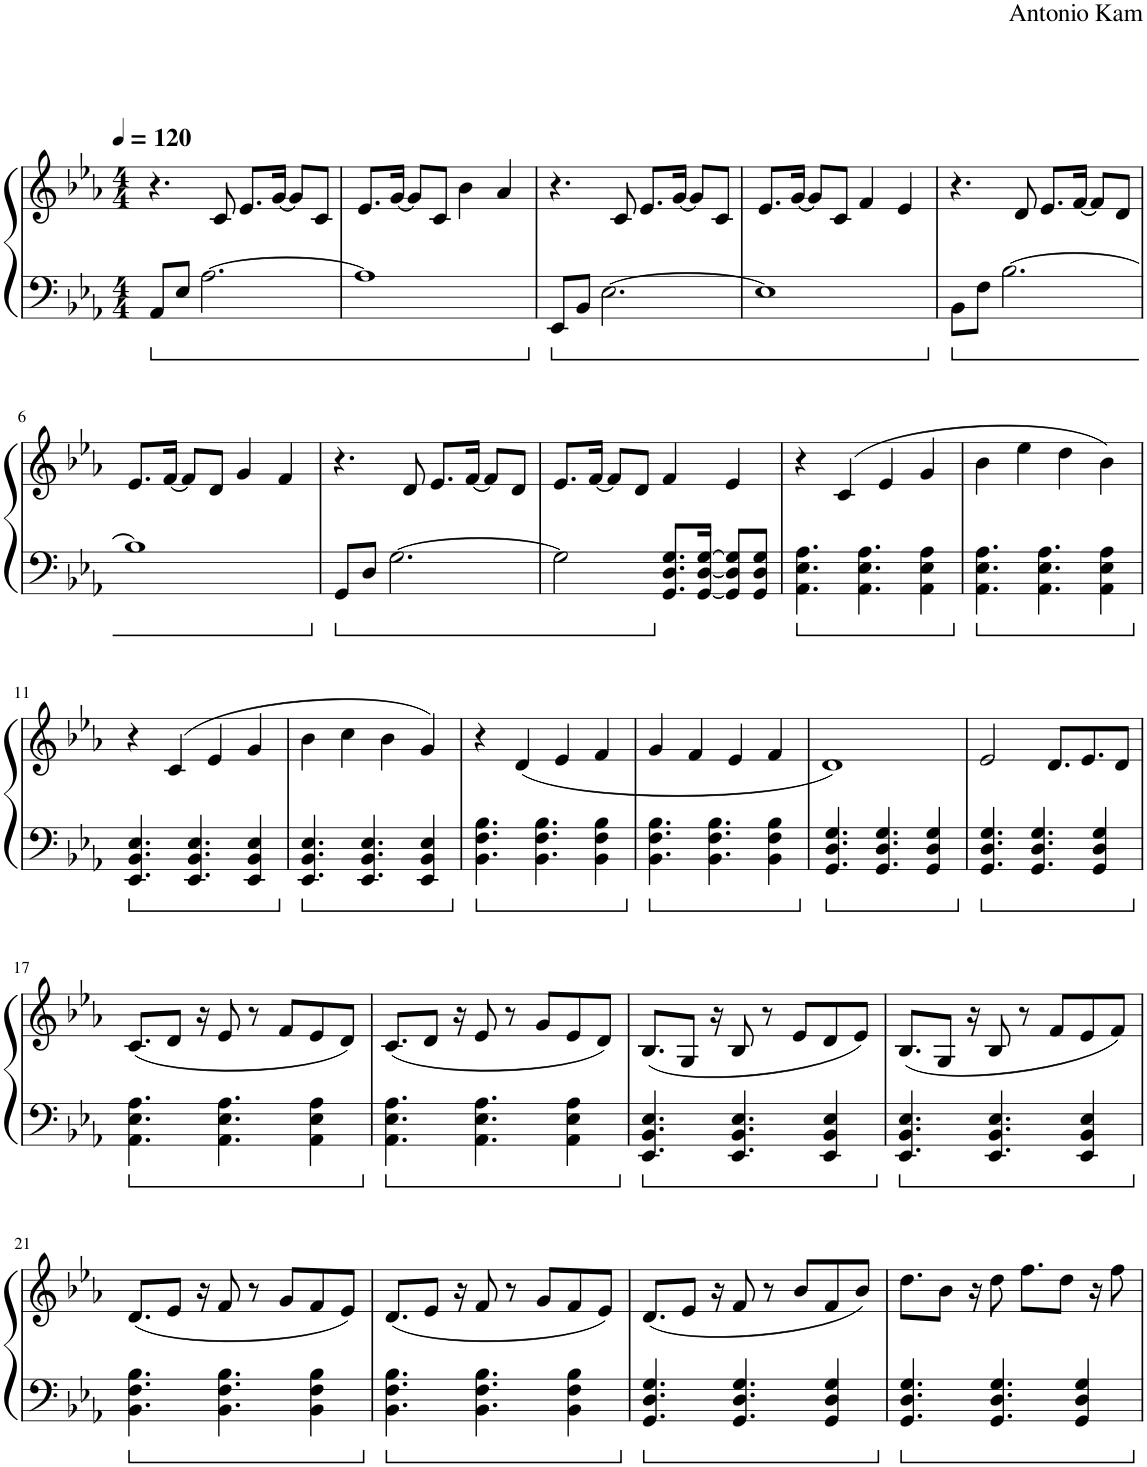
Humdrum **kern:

**kern	**kern
*part1	*part1
*staff2	*staff1
*I"Piano	*
*I'Pno.	*
*clefF4	*clefG2
*k[b-e-a-]	*k[b-e-a-]
*M4/4	*M4/4
*MM120	*MM120
=1	=1
8AA-/L	4.r
8E-/J	.
[2.A-\	.
.	8c/
.	8.e-/L
.	[16g/Jk
.	8g/L]
.	8c/J
=2	=2
1A-]	8.e-/L
.	[16g/Jk
.	8g/L]
.	8c/J
.	4b-\
.	4a-/
=3	=3
8EE-/L	4.r
8BB-/J	.
[2.E-\	.
.	8c/
.	8.e-/L
.	[16g/Jk
.	8g/L]
.	8c/J
=4	=4
1E-]	8.e-/L
.	[16g/Jk
.	8g/L]
.	8c/J
.	4f/
.	4e-/
=5	=5
8BB-\L	4.r
8F\J	.
[2.B-\	.
.	8d/
.	8.e-/L
.	[16f/Jk
.	8f/L]
.	8d/J
!!LO:LB:g=z
=6	=6
1B-]	8.e-/L
.	[16f/Jk
.	8f/L]
.	8d/J
.	4g/
.	4f/
=7	=7
8GG/L	4.r
8D/J	.
[2.G\	.
.	8d/
.	8.e-/L
.	[16f/Jk
.	8f/L]
.	8d/J
=8	=8
2G\]	8.e-/L
.	[16f/Jk
.	8f/L]
.	8d/J
8.GG/ 8.D/ 8.G/L	4f/
[16GG/ [16D/ [16G/Jk	.
8GG/] 8D/] 8G/]L	4e-/
8GG/ 8D/ 8G/J	.
=9	=9
4.AA-\ 4.E-\ 4.A-\	4r
.	(4c/
4.AA-\ 4.E-\ 4.A-\	.
.	4e-/
4AA-\ 4E-\ 4A-\	4g/
=10	=10
4.AA-\ 4.E-\ 4.A-\	4b-\
.	4ee-\
4.AA-\ 4.E-\ 4.A-\	.
.	4dd\
4AA-\ 4E-\ 4A-\	4b-\)
!!LO:LB:g=z
=11	=11
4.EE-/ 4.BB-/ 4.E-/	4r
.	(4c/
4.EE-/ 4.BB-/ 4.E-/	.
.	4e-/
4EE-/ 4BB-/ 4E-/	4g/
=12	=12
4.EE-/ 4.BB-/ 4.E-/	4b-\
.	4cc\
4.EE-/ 4.BB-/ 4.E-/	.
.	4b-\
4EE-/ 4BB-/ 4E-/	4g/)
=13	=13
4.BB-\ 4.F\ 4.B-\	4r
.	(4d/
4.BB-\ 4.F\ 4.B-\	.
.	4e-/
4BB-\ 4F\ 4B-\	4f/
=14	=14
4.BB-\ 4.F\ 4.B-\	4g/
.	4f/
4.BB-\ 4.F\ 4.B-\	.
.	4e-/
4BB-\ 4F\ 4B-\	4f/
=15	=15
4.GG/ 4.D/ 4.G/	1d)
4.GG/ 4.D/ 4.G/	.
4GG/ 4D/ 4G/	.
=16	=16
4.GG/ 4.D/ 4.G/	2e-/
4.GG/ 4.D/ 4.G/	.
.	8.d/L
.	8.e-/
4GG/ 4D/ 4G/	.
.	8d/J
!!LO:LB:g=z
=17	=17
4.AA-\ 4.E-\ 4.A-\	(8.c/L
.	8d/J
.	16r
4.AA-\ 4.E-\ 4.A-\	8e-/
.	8r
.	8f/L
4AA-\ 4E-\ 4A-\	8e-/
.	8d/J)
=18	=18
4.AA-\ 4.E-\ 4.A-\	(8.c/L
.	8d/J
.	16r
4.AA-\ 4.E-\ 4.A-\	8e-/
.	8r
.	8g/L
4AA-\ 4E-\ 4A-\	8e-/
.	8d/J)
=19	=19
4.EE-/ 4.BB-/ 4.E-/	(8.B-/L
.	8G/J
.	16r
4.EE-/ 4.BB-/ 4.E-/	8B-/
.	8r
.	8e-/L
4EE-/ 4BB-/ 4E-/	8d/
.	8e-/J)
=20	=20
4.EE-/ 4.BB-/ 4.E-/	(8.B-/L
.	8G/J
.	16r
4.EE-/ 4.BB-/ 4.E-/	8B-/
.	8r
.	8f/L
4EE-/ 4BB-/ 4E-/	8e-/
.	8f/J)
!!LO:LB:g=z
=21	=21
4.BB-\ 4.F\ 4.B-\	(8.d/L
.	8e-/J
.	16r
4.BB-\ 4.F\ 4.B-\	8f/
.	8r
.	8g/L
4BB-\ 4F\ 4B-\	8f/
.	8e-/J)
=22	=22
4.BB-\ 4.F\ 4.B-\	(8.d/L
.	8e-/J
.	16r
4.BB-\ 4.F\ 4.B-\	8f/
.	8r
.	8g/L
4BB-\ 4F\ 4B-\	8f/
.	8e-/J)
=23	=23
4.GG/ 4.D/ 4.G/	(8.d/L
.	8e-/J
.	16r
4.GG/ 4.D/ 4.G/	8f/
.	8r
.	8b-/L
4GG/ 4D/ 4G/	8f/
.	8b-/J)
=24	=24
4.GG/ 4.D/ 4.G/	8.dd\L
.	8b-\J
.	16r
4.GG/ 4.D/ 4.G/	8dd\
.	8.ff\L
.	8dd\J
4GG/ 4D/ 4G/	.
.	16r
.	8ff\
=	=
*-	*-
